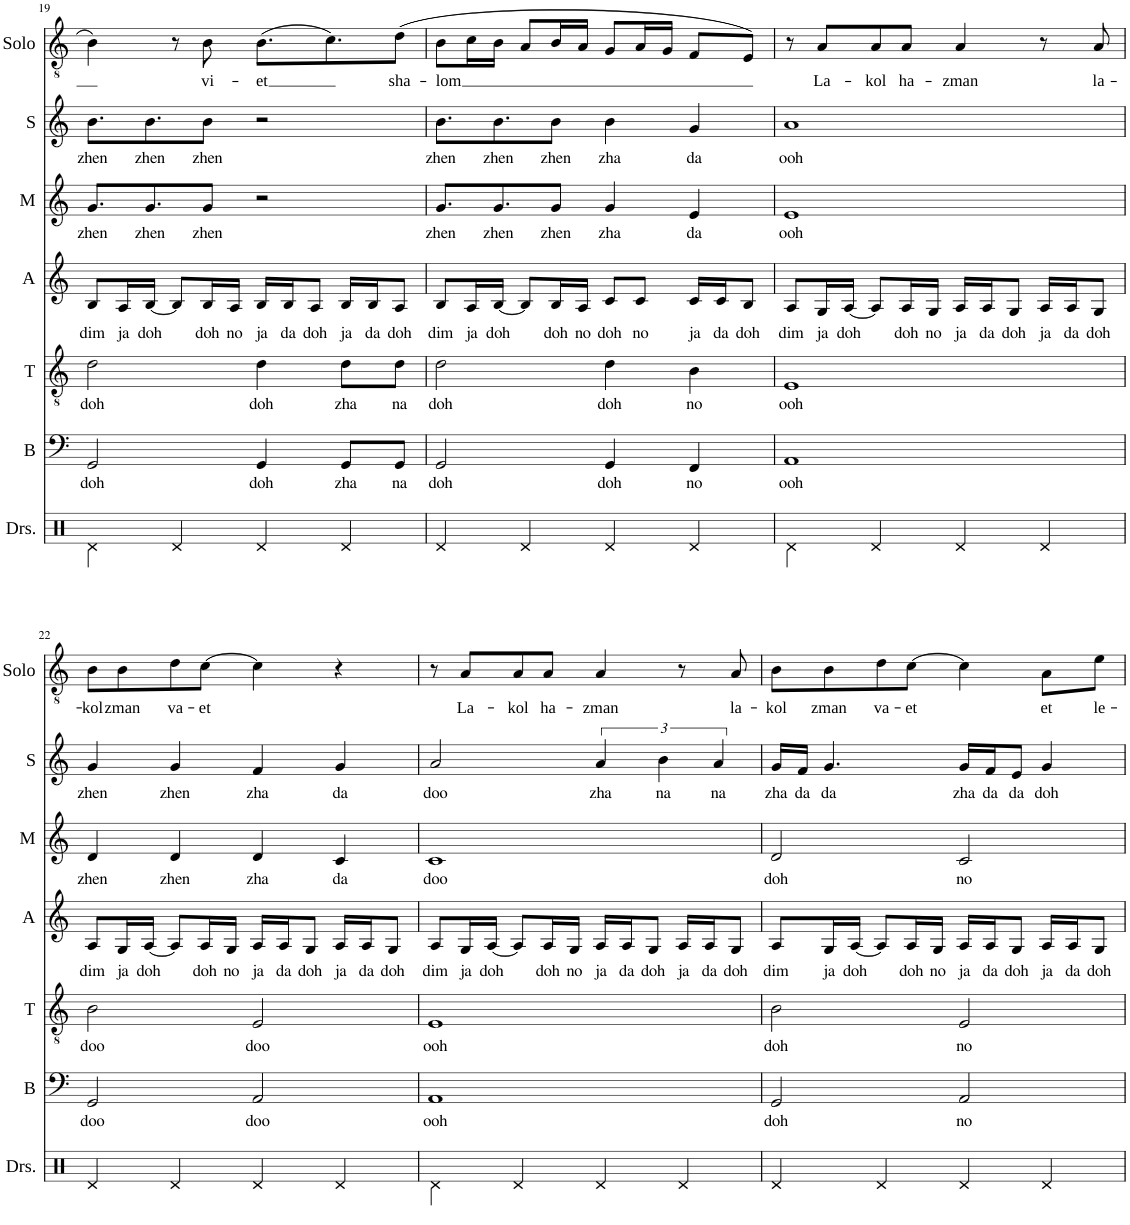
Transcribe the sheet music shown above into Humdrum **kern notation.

**kern	**kern	**text	**kern	**text	**kern	**text	**kern	**text	**kern	**text	**kern	**text
*part7	*part6	*part6	*part5	*part5	*part4	*part4	*part3	*part3	*part2	*part2	*part1	*part1
*staff7	*staff6	*staff6	*staff5	*staff5	*staff4	*staff4	*staff3	*staff3	*staff2	*staff2	*staff1	*staff1
*I"Drumset	*I"Bass	*	*I"Tenor	*	*I"Alto	*	*I"Mezzo	*	*I"Soprano	*	*I"Solo	*
*I'Drs.	*I'B	*	*I'T	*	*I'A	*	*I'M	*	*I'S	*	*I'Solo	*
!!LO:PB:g=z
*clefX	*clefF4	*	*clefGv2	*	*clefG2	*	*clefG2	*	*clefG2	*	*clefGv2	*
*k[]	*k[]	*	*k[]	*	*k[]	*	*k[]	*	*k[]	*	*k[]	*
*M4/4	*M4/4	*	*M4/4	*	*M4/4	*	*M4/4	*	*M4/4	*	*M4/4	*
=19	=19	=19	=19	=19	=19	=19	=19	=19	=19	=19	=19	=19
!	!	!LO:LY:b	!	!LO:LY:b	!	!LO:LY:b	!	!LO:LY:b	!	!LO:LY:b	!	!
4Rd\	2GG/	doh	2d\	doh	8B/L	dim	8.g/L	zhen	8.b\L	zhen	4B\	.
!	!	!	!	!	!	!LO:LY:b	!	!	!	!	!	!
.	.	.	.	.	16A/L	ja	.	.	.	.	.	.
!	!	!	!	!	!	!LO:LY:b	!	!LO:LY:b	!	!LO:LY:b	!	!
.	.	.	.	.	[16B/JJ	doh	8.g/	zhen	8.b\	zhen	.	.
4Rd/	.	.	.	.	8B/L]	.	.	.	.	.	8r	.
!	!	!	!	!	!	!LO:LY:b	!	!LO:LY:b	!	!LO:LY:b	!	!LO:LY:b
.	.	.	.	.	16B/L	doh	8g/J	zhen	8b\J	zhen	8B\	vi-
!	!	!	!	!	!	!LO:LY:b	!	!	!	!	!	!
.	.	.	.	.	16A/JJ	no	.	.	.	.	.	.
!	!	!LO:LY:b	!	!LO:LY:b	!	!LO:LY:b	!	!	!	!	!	!LO:LY:b
4Rd/	4GG/	doh	4d\	doh	16B/LL	ja	2r	.	2r	.	(8.B\L	-et
!	!	!	!	!	!	!LO:LY:b	!	!	!	!	!	!
.	.	.	.	.	16B/J	da	.	.	.	.	.	.
!	!	!	!	!	!	!LO:LY:b	!	!	!	!	!	!
.	.	.	.	.	8A/J	doh	.	.	.	.	.	.
.	.	.	.	.	.	.	.	.	.	.	8.c\)	.
!	!	!LO:LY:b	!	!LO:LY:b	!	!LO:LY:b	!	!	!	!	!	!
4Rd/	8GG/L	zha	8d\L	zha	16B/LL	ja	.	.	.	.	.	.
!	!	!	!	!	!	!LO:LY:b	!	!	!	!	!	!
.	.	.	.	.	16B/J	da	.	.	.	.	.	.
!	!	!LO:LY:b	!	!LO:LY:b	!	!LO:LY:b	!	!	!	!	!	!LO:LY:b
.	8GG/J	na	8d\J	na	8A/J	doh	.	.	.	.	(8d\J	sha-
=20	=20	=20	=20	=20	=20	=20	=20	=20	=20	=20	=20	=20
!	!	!LO:LY:b	!	!LO:LY:b	!	!LO:LY:b	!	!LO:LY:b	!	!LO:LY:b	!	!LO:LY:b
4Rd/	2GG/	doh	2d\	doh	8B/L	dim	8.g/L	zhen	8.b\L	zhen	8B\L	-lom
!	!	!	!	!	!	!LO:LY:b	!	!	!	!	!	!
.	.	.	.	.	16A/L	ja	.	.	.	.	16c\L	.
!	!	!	!	!	!	!LO:LY:b	!	!LO:LY:b	!	!LO:LY:b	!	!
.	.	.	.	.	[16B/JJ	doh	8.g/	zhen	8.b\	zhen	16B\JJ	.
4Rd/	.	.	.	.	8B/L]	.	.	.	.	.	8A/L	.
!	!	!	!	!	!	!LO:LY:b	!	!LO:LY:b	!	!LO:LY:b	!	!
.	.	.	.	.	16B/L	doh	8g/J	zhen	8b\J	zhen	16B/L	.
!	!	!	!	!	!	!LO:LY:b	!	!	!	!	!	!
.	.	.	.	.	16A/JJ	no	.	.	.	.	16A/JJ	.
!	!	!LO:LY:b	!	!LO:LY:b	!	!LO:LY:b	!	!LO:LY:b	!	!LO:LY:b	!	!
4Rd/	4GG/	doh	4d\	doh	8c/L	doh	4g/	zha	4b\	zha	8G/L	.
!	!	!	!	!	!	!LO:LY:b	!	!	!	!	!	!
.	.	.	.	.	8c/J	no	.	.	.	.	16A/L	.
.	.	.	.	.	.	.	.	.	.	.	16G/JJ	.
!	!	!LO:LY:b	!	!LO:LY:b	!	!LO:LY:b	!	!LO:LY:b	!	!LO:LY:b	!	!
4Rd/	4FF/	no	4B\	no	16c/LL	ja	4e/	da	4g/	da	8F/L	.
!	!	!	!	!	!	!LO:LY:b	!	!	!	!	!	!
.	.	.	.	.	16c/J	da	.	.	.	.	.	.
!	!	!	!	!	!	!LO:LY:b	!	!	!	!	!	!
.	.	.	.	.	8B/J	doh	.	.	.	.	8E/J)	.
=21	=21	=21	=21	=21	=21	=21	=21	=21	=21	=21	=21	=21
!	!	!LO:LY:b	!	!LO:LY:b	!	!LO:LY:b	!	!LO:LY:b	!	!LO:LY:b	!	!
4Rd\	1AA	ooh	1E	ooh	8A/L	dim	1e	ooh	1a	ooh	8r	.
!	!	!	!	!	!	!LO:LY:b	!	!	!	!	!	!LO:LY:b
.	.	.	.	.	16G/L	ja	.	.	.	.	8A/L	La-
!	!	!	!	!	!	!LO:LY:b	!	!	!	!	!	!
.	.	.	.	.	[16A/JJ	doh	.	.	.	.	.	.
!	!	!	!	!	!	!	!	!	!	!	!	!LO:LY:b
4Rd/	.	.	.	.	8A/L]	.	.	.	.	.	8A/	-kol
!	!	!	!	!	!	!LO:LY:b	!	!	!	!	!	!LO:LY:b
.	.	.	.	.	16A/L	doh	.	.	.	.	8A/J	ha-
!	!	!	!	!	!	!LO:LY:b	!	!	!	!	!	!
.	.	.	.	.	16G/JJ	no	.	.	.	.	.	.
!	!	!	!	!	!	!LO:LY:b	!	!	!	!	!	!LO:LY:b
4Rd/	.	.	.	.	16A/LL	ja	.	.	.	.	4A/	-zman
!	!	!	!	!	!	!LO:LY:b	!	!	!	!	!	!
.	.	.	.	.	16A/J	da	.	.	.	.	.	.
!	!	!	!	!	!	!LO:LY:b	!	!	!	!	!	!
.	.	.	.	.	8G/J	doh	.	.	.	.	.	.
!	!	!	!	!	!	!LO:LY:b	!	!	!	!	!	!
4Rd/	.	.	.	.	16A/LL	ja	.	.	.	.	8r	.
!	!	!	!	!	!	!LO:LY:b	!	!	!	!	!	!
.	.	.	.	.	16A/J	da	.	.	.	.	.	.
!	!	!	!	!	!	!LO:LY:b	!	!	!	!	!	!LO:LY:b
.	.	.	.	.	8G/J	doh	.	.	.	.	8A/	la-
!!LO:LB:g=z
=22	=22	=22	=22	=22	=22	=22	=22	=22	=22	=22	=22	=22
!	!	!LO:LY:b	!	!LO:LY:b	!	!LO:LY:b	!	!LO:LY:b	!	!LO:LY:b	!	!LO:LY:b
4Rd/	2GG/	doo	2B\	doo	8A/L	dim	4d/	zhen	4g/	zhen	8B\L	-kol
!	!	!	!	!	!	!LO:LY:b	!	!	!	!	!	!LO:LY:b
.	.	.	.	.	16G/L	ja	.	.	.	.	8B\	zman
!	!	!	!	!	!	!LO:LY:b	!	!	!	!	!	!
.	.	.	.	.	[16A/JJ	doh	.	.	.	.	.	.
!	!	!	!	!	!	!	!	!LO:LY:b	!	!LO:LY:b	!	!LO:LY:b
4Rd/	.	.	.	.	8A/L]	.	4d/	zhen	4g/	zhen	8d\	va-
!	!	!	!	!	!	!LO:LY:b	!	!	!	!	!	!LO:LY:b
.	.	.	.	.	16A/L	doh	.	.	.	.	[8c\J	-et
!	!	!	!	!	!	!LO:LY:b	!	!	!	!	!	!
.	.	.	.	.	16G/JJ	no	.	.	.	.	.	.
!	!	!LO:LY:b	!	!LO:LY:b	!	!LO:LY:b	!	!LO:LY:b	!	!LO:LY:b	!	!
4Rd/	2AA/	doo	2E/	doo	16A/LL	ja	4d/	zha	4f/	zha	4c\]	.
!	!	!	!	!	!	!LO:LY:b	!	!	!	!	!	!
.	.	.	.	.	16A/J	da	.	.	.	.	.	.
!	!	!	!	!	!	!LO:LY:b	!	!	!	!	!	!
.	.	.	.	.	8G/J	doh	.	.	.	.	.	.
!	!	!	!	!	!	!LO:LY:b	!	!LO:LY:b	!	!LO:LY:b	!	!
4Rd/	.	.	.	.	16A/LL	ja	4c/	da	4g/	da	4r	.
!	!	!	!	!	!	!LO:LY:b	!	!	!	!	!	!
.	.	.	.	.	16A/J	da	.	.	.	.	.	.
!	!	!	!	!	!	!LO:LY:b	!	!	!	!	!	!
.	.	.	.	.	8G/J	doh	.	.	.	.	.	.
=23	=23	=23	=23	=23	=23	=23	=23	=23	=23	=23	=23	=23
!	!	!LO:LY:b	!	!LO:LY:b	!	!LO:LY:b	!	!LO:LY:b	!	!LO:LY:b	!	!
4Rd\	1AA	ooh	1E	ooh	8A/L	dim	1c	doo	2a/	doo	8r	.
!	!	!	!	!	!	!LO:LY:b	!	!	!	!	!	!LO:LY:b
.	.	.	.	.	16G/L	ja	.	.	.	.	8A/L	La-
!	!	!	!	!	!	!LO:LY:b	!	!	!	!	!	!
.	.	.	.	.	[16A/JJ	doh	.	.	.	.	.	.
!	!	!	!	!	!	!	!	!	!	!	!	!LO:LY:b
4Rd/	.	.	.	.	8A/L]	.	.	.	.	.	8A/	-kol
!	!	!	!	!	!	!LO:LY:b	!	!	!	!	!	!LO:LY:b
.	.	.	.	.	16A/L	doh	.	.	.	.	8A/J	ha-
!	!	!	!	!	!	!LO:LY:b	!	!	!	!	!	!
.	.	.	.	.	16G/JJ	no	.	.	.	.	.	.
!	!	!	!	!	!	!LO:LY:b	!	!	!	!LO:LY:b	!	!LO:LY:b
4Rd/	.	.	.	.	16A/LL	ja	.	.	6a/	zha	4A/	-zman
!	!	!	!	!	!	!LO:LY:b	!	!	!	!	!	!
.	.	.	.	.	16A/J	da	.	.	.	.	.	.
!	!	!	!	!	!	!LO:LY:b	!	!	!	!	!	!
.	.	.	.	.	8G/J	doh	.	.	.	.	.	.
!	!	!	!	!	!	!	!	!	!	!LO:LY:b	!	!
.	.	.	.	.	.	.	.	.	6b\	na	.	.
!	!	!	!	!	!	!LO:LY:b	!	!	!	!	!	!
4Rd/	.	.	.	.	16A/LL	ja	.	.	.	.	8r	.
!	!	!	!	!	!	!LO:LY:b	!	!	!	!	!	!
.	.	.	.	.	16A/J	da	.	.	.	.	.	.
!	!	!	!	!	!	!	!	!	!	!LO:LY:b	!	!
.	.	.	.	.	.	.	.	.	6a/	na	.	.
!	!	!	!	!	!	!LO:LY:b	!	!	!	!	!	!LO:LY:b
.	.	.	.	.	8G/J	doh	.	.	.	.	8A/	la-
=24	=24	=24	=24	=24	=24	=24	=24	=24	=24	=24	=24	=24
!	!	!LO:LY:b	!	!LO:LY:b	!	!LO:LY:b	!	!LO:LY:b	!	!LO:LY:b	!	!LO:LY:b
4Rd/	2GG/	doh	2B\	doh	8A/L	dim	2d/	doh	16g/LL	zha	8B\L	-kol
!	!	!	!	!	!	!	!	!	!	!LO:LY:b	!	!
.	.	.	.	.	.	.	.	.	16f/JJ	da	.	.
!	!	!	!	!	!	!LO:LY:b	!	!	!	!LO:LY:b	!	!LO:LY:b
.	.	.	.	.	16G/L	ja	.	.	4.g/	da	8B\	zman
!	!	!	!	!	!	!LO:LY:b	!	!	!	!	!	!
.	.	.	.	.	[16A/JJ	doh	.	.	.	.	.	.
!	!	!	!	!	!	!	!	!	!	!	!	!LO:LY:b
4Rd/	.	.	.	.	8A/L]	.	.	.	.	.	8d\	va-
!	!	!	!	!	!	!LO:LY:b	!	!	!	!	!	!LO:LY:b
.	.	.	.	.	16A/L	doh	.	.	.	.	[8c\J	-et
!	!	!	!	!	!	!LO:LY:b	!	!	!	!	!	!
.	.	.	.	.	16G/JJ	no	.	.	.	.	.	.
!	!	!LO:LY:b	!	!LO:LY:b	!	!LO:LY:b	!	!LO:LY:b	!	!LO:LY:b	!	!
4Rd/	2AA/	no	2E/	no	16A/LL	ja	2c/	no	16g/LL	zha	4c\]	.
!	!	!	!	!	!	!LO:LY:b	!	!	!	!LO:LY:b	!	!
.	.	.	.	.	16A/J	da	.	.	16f/J	da	.	.
!	!	!	!	!	!	!LO:LY:b	!	!	!	!LO:LY:b	!	!
.	.	.	.	.	8G/J	doh	.	.	8e/J	da	.	.
!	!	!	!	!	!	!LO:LY:b	!	!	!	!LO:LY:b	!	!LO:LY:b
4Rd/	.	.	.	.	16A/LL	ja	.	.	4g/	doh	8A\L	et
!	!	!	!	!	!	!LO:LY:b	!	!	!	!	!	!
.	.	.	.	.	16A/J	da	.	.	.	.	.	.
!	!	!	!	!	!	!LO:LY:b	!	!	!	!	!	!LO:LY:b
.	.	.	.	.	8G/J	doh	.	.	.	.	8e\J	le-
=	=	=	=	=	=	=	=	=	=	=	=	=
*-	*-	*-	*-	*-	*-	*-	*-	*-	*-	*-	*-	*-
